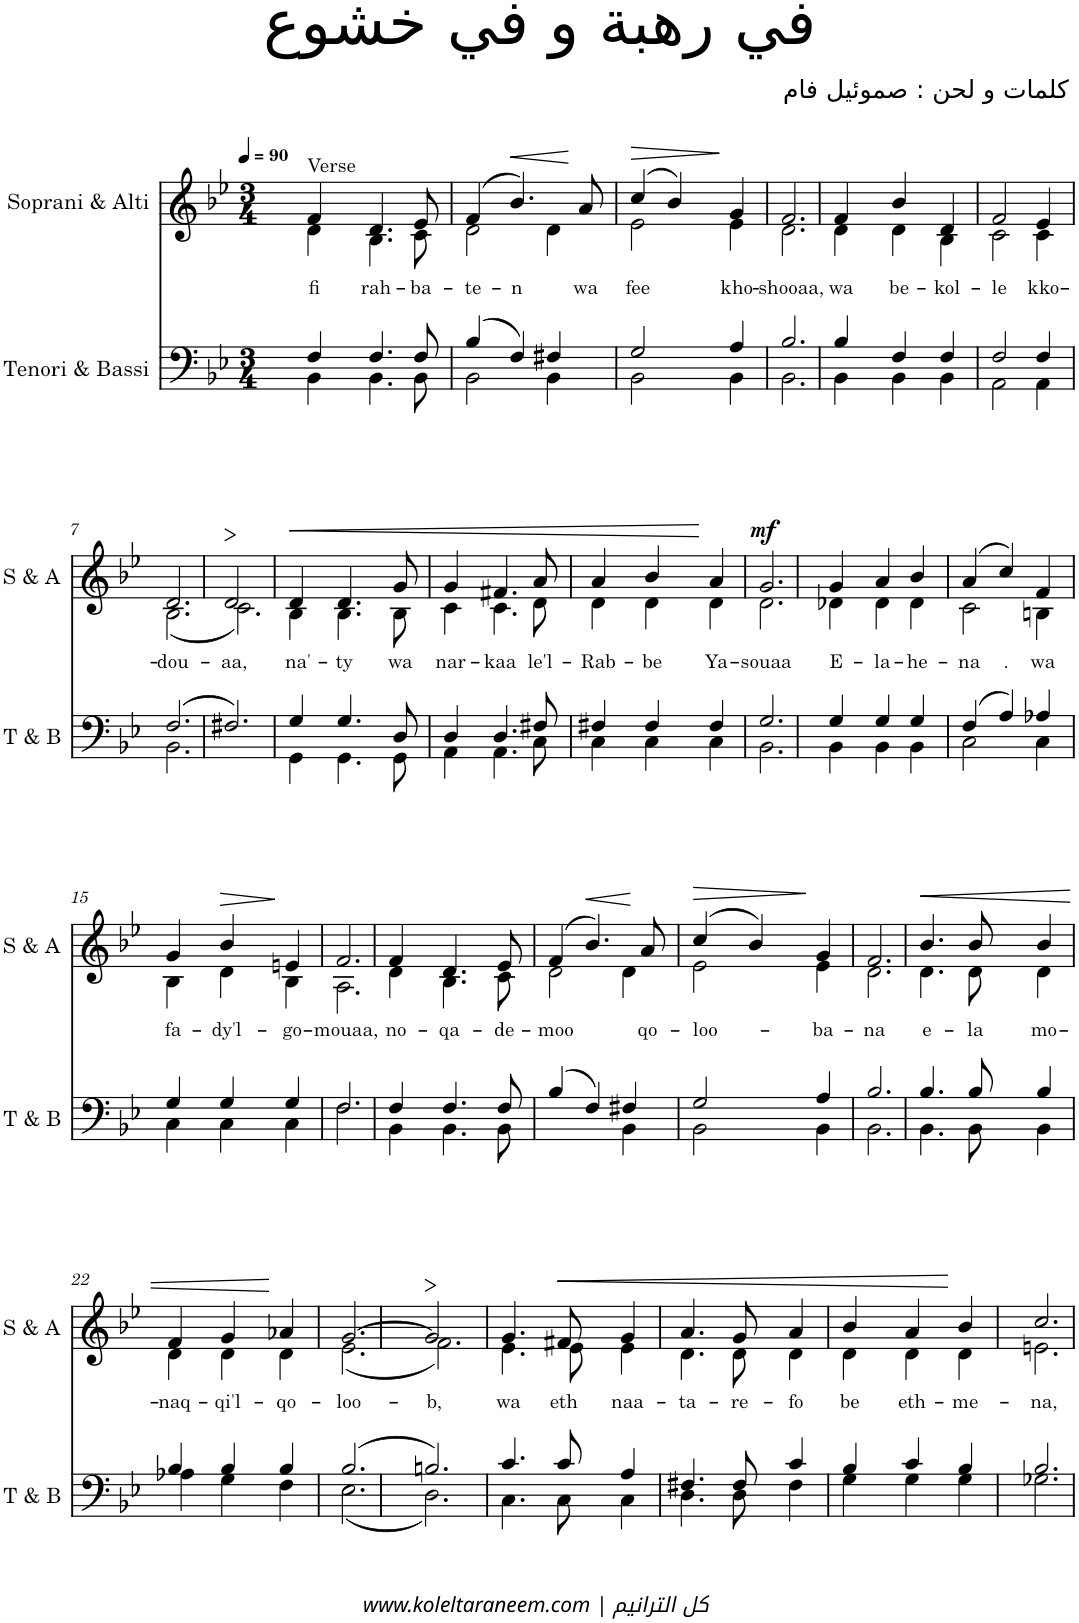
**kern	**kern	**text	**dynam
*part2	*part1	*part1	*part1
*staff2	*staff1	*staff1	*staff1
*I"Tenori &amp; Bassi	*I"Soprani &amp; Alti	*	*
*I'T &amp; B	*I'S &amp; A	*	*
*clefF4	*clefG2	*	*
*k[b-e-]	*k[b-e-]	*	*
*M3/4	*M3/4	*	*
*MM90	*MM90	*	*
=1	=1	=1	=1
*^	*	*	*
!	!	!LO:TX:a:t=Verse	!	!
!	!	!	!LO:LY:b	!
*	*	*^	*	*
4F/	4BB-\	4f/	4d\	fi	.
!	!	!	!	!LO:LY:b	!
4.F/	4.BB-\	4.d/	4.B-\	rah-	.
!	!	!	!	!LO:LY:b	!
8F/	8BB-\	8e-/	8c\	-ba-	.
=2	=2	=2	=2	=2	=2
!	!	!	!	!LO:LY:b	!
(>4B-/	2BB-\	(>4f/	2d\	-te-	.
!	!	!	!	!LO:LY:b	!LO:HP:b
4F/)	.	4.b-/)	.	-n	<
4F#X/	4BB-\	.	4d\	.	.
!	!	!	!	!LO:LY:b	!
.	.	8a/	.	wa	[
=3	=3	=3	=3	=3	=3
!	!	!	!	!LO:LY:b	!LO:HP:b
2G/	2BB-\	(>4cc/	2e-\	fee	>
.	.	4b-/)	.	.	.
!	!	!	!	!LO:LY:b	!
4A/	4BB-\	4g/	4e-\	kho-	]
=4	=4	=4	=4	=4	=4
!	!	!	!	!LO:LY:b	!
2.B-/	2.BB-\	2.f/	2.d\	-shooaa,	.
=5	=5	=5	=5	=5	=5
!	!	!	!	!LO:LY:b	!
4B-/	4BB-\	4f/	4d\	wa	.
!	!	!	!	!LO:LY:b	!
4F/	4BB-\	4b-/	4d\	be-	.
!	!	!	!	!LO:LY:b	!
4F/	4BB-\	4d/	4B-\	-kol-	.
=6	=6	=6	=6	=6	=6
!	!	!	!	!LO:LY:b	!
2F/	2AA\	2f/	2c\	-le	.
!	!	!	!	!LO:LY:b	!
4F/	4AA\	4e-/	4c\	kko-	.
!!LO:LB:g=z	!!
=7	=7	=7	=7	=7	=7
!	!	!	!	!LO:LY:b	!LO:HP:b
(>2.F/	2.BB-\	2.d/	(<2.B-\	-dou-	<
*v	*v	*	*	*	*
*	*v	*v	*	*
.	.	.	[
=8	=8	=8	=8
!	!	!LO:LY:b	!LO:HP:b
*	*^	*	*
2.F#X/)	2d/	2.c\)	-aa,	>
.	4ryy	.	.	.
=9	=9	=9	=9	=9
*^	*	*	*	*
!	!	!	!	!LO:LY:b	!LO:HP:b
4G/	4GG\	4d/	4B-\	na'-	<
!	!	!	!	!LO:LY:b	!
4.G/	4.GG\	4.d/	4.B-\	-ty	.
!	!	!	!	!LO:LY:b	!
8D/	8GG\	8g/	8B-\	wa	.
=10	=10	=10	=10	=10	=10
!	!	!	!	!LO:LY:b	!
4D/	4AA\	4g/	4c\	nar-	.
!	!	!	!	!LO:LY:b	!
4.D/	4.AA\	4.f#X/	4.c\	-kaa	.
!	!	!	!	!LO:LY:b	!
8F#X/	8C\	8a/	8d\	le'l-	.
=11	=11	=11	=11	=11	=11
!	!	!	!	!LO:LY:b	!
4F#X/	4C\	4a/	4d\	-Rab-	.
!	!	!	!	!LO:LY:b	!
4F#/	4C\	4b-/	4d\	-be	.
!	!	!	!	!LO:LY:b	!
4F#/	4C\	4a/	4d\	Ya-	]
=12	=12	=12	=12	=12	=12
!	!	!	!	!LO:LY:b	!LO:DY:a
2.G/	2.BB-\	2.g/	2.d\	-souaa	mf
=13	=13	=13	=13	=13	=13
!	!	!	!	!LO:LY:b	!
4G/	4BB-\	4g/	4d-X\	E-	.
!	!	!	!	!LO:LY:b	!
4G/	4BB-\	4a/	4d-\	-la-	.
!	!	!	!	!LO:LY:b	!
4G/	4BB-\	4b-/	4d-\	-he-	.
=14	=14	=14	=14	=14	=14
!	!	!	!	!LO:LY:b	!
(>4F/	2C\	(>4a/	2c\	-na	.
!	!	!	!	!LO:LY:b	!
4A/)	.	4cc/)	.	.	.
!	!	!	!	!LO:LY:b	!
4A-X/	4C\	4f/	4Bn\	wa	.
!!LO:LB:g=z	!!
=15	=15	=15	=15	=15	=15
!	!	!	!	!LO:LY:b	!
4G/	4C\	4g/	4B-\	fa-	.
!	!	!	!	!LO:LY:b	!LO:HP:b
4G/	4C\	4b-/	4d\	-dy'l-	>
!	!	!	!	!LO:LY:b	!
4G/	4C\	4en/	4B-\	-go-	[
=16	=16	=16	=16	=16	=16
!	!	!	!	!LO:LY:b	!
2.F/	2.F\	2.f/	2.A\	-mouaa,	.
=17	=17	=17	=17	=17	=17
!	!	!	!	!LO:LY:b	!
4F/	4BB-\	4f/	4d\	no-	.
!	!	!	!	!LO:LY:b	!
4.F/	4.BB-\	4.d/	4.B-\	-qa-	.
!	!	!	!	!LO:LY:b	!
8F/	8BB-\	8e-/	8c\	-de-	.
=18	=18	=18	=18	=18	=18
!	!	!	!	!LO:LY:b	!
(>4B-/	2ryy	(>4f/	2d\	-moo	.
!	!	!	!	!	!LO:HP:b
4F/)	.	4.b-/)	.	.	<
4F#X/	4BB-\	.	4d\	.	.
!	!	!	!	!LO:LY:b	!
.	.	8a/	.	qo-	]
=19	=19	=19	=19	=19	=19
!	!	!	!	!LO:LY:b	!LO:HP:b
2G/	2BB-\	(>4cc/	2e-\	-loo-	>
.	.	4b-/)	.	.	.
!	!	!	!	!LO:LY:b	!
4A/	4BB-\	4g/	4e-\	-ba-	[
=20	=20	=20	=20	=20	=20
!	!	!	!	!LO:LY:b	!
2.B-/	2.BB-\	2.f/	2.d\	-na	.
=21	=21	=21	=21	=21	=21
!	!	!	!	!LO:LY:b	!LO:HP:b
4.B-/	4.BB-\	4.b-/	4.d\	e-	<
!	!	!	!	!LO:LY:b	!
8B-/	8BB-\	8b-/	8d\	-la	.
!	!	!	!	!LO:LY:b	!
4B-/	4BB-\	4b-/	4d\	mo-	.
!!LO:LB:g=z	!!
=22	=22	=22	=22	=22	=22
!	!	!	!	!LO:LY:b	!
4B-/	4A-X\	4f/	4d\	-naq-	.
!	!	!	!	!LO:LY:b	!
4B-/	4G\	4g/	4d\	-qi'l-	.
!	!	!	!	!LO:LY:b	!
4B-/	4F\	4a-X/	4d\	-qo-	]
=23	=23	=23	=23	=23	=23
!	!	!	!	!LO:LY:b	!
(>2.B-/	(<2.E-\	[>2.g/	(<2.e-\	-loo-	.
*v	*v	*	*	*	*
*	*v	*v	*	*
.	.	.	[
=24	=24	=24	=24
*^	*	*	*
!	!	!	!LO:LY:b	!LO:HP:b
*	*	*^	*	*
2.Bn/)	2.D\)	2g/]	2.f\)	-b,	>
.	.	4ryy	.	.	.
=25	=25	=25	=25	=25	=25
!	!	!	!	!LO:LY:b	!
4.c/	4.C\	4.g/	4.e-\	wa	.
!	!	!	!	!LO:LY:b	!
8c/	8C\	8f#X/	8e-\	eth	.
!	!	!	!	!LO:LY:b	!
4A/	4C\	4g/	4e-\	naa-	.
=26	=26	=26	=26	=26	=26
!	!	!	!	!LO:LY:b	!
4.F#X/	4.D\	4.a/	4.d\	-ta-	.
!	!	!	!	!LO:LY:b	!
8F#/	8D\	8g/	8d\	-re-	.
!	!	!	!	!LO:LY:b	!
4c/	4F#\	4a/	4d\	-fo	.
=27	=27	=27	=27	=27	=27
!	!	!	!	!LO:LY:b	!
4B-/	4G\	4b-/	4d\	be	.
!	!	!	!	!LO:LY:b	!
4c/	4G\	4a/	4d\	eth-	.
!	!	!	!	!LO:LY:b	!
4B-/	4G\	4b-/	4d\	-me-	]
=28	=28	=28	=28	=28	=28
!	!	!	!	!LO:LY:b	!
2.B-/	2.G-X\	2.cc/	2.en\	-na,	.
*v	*v	*	*	*	*
*	*v	*v	*	*
=	=	=	=
*-	*-	*-	*-
